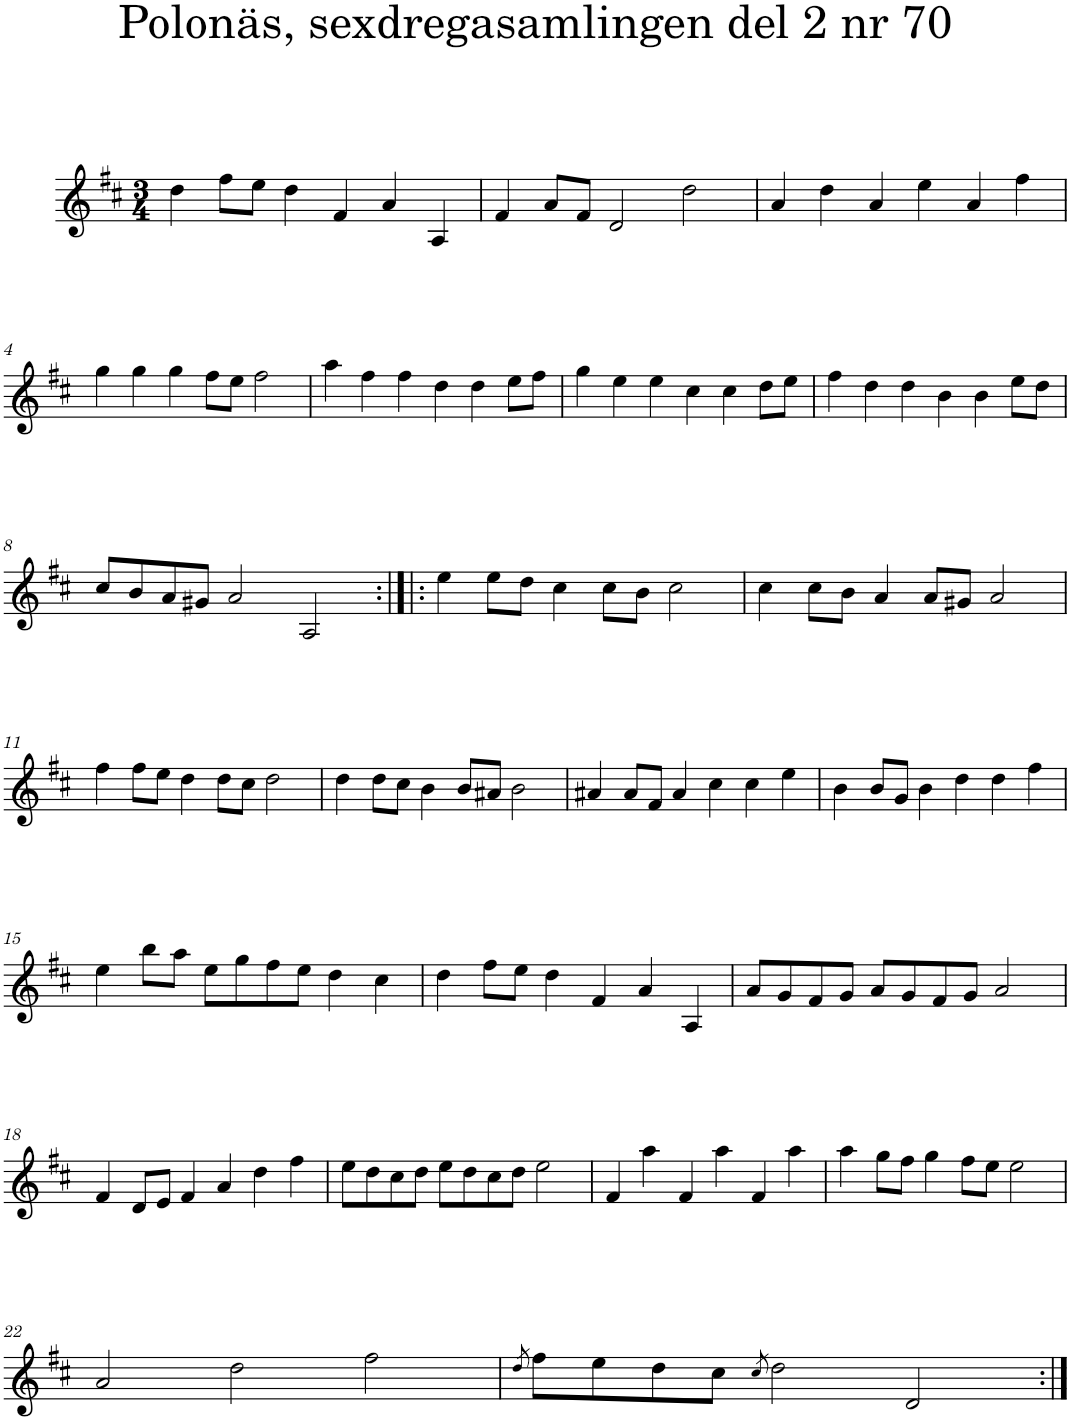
**kern
*part1
*staff1
*I"Piano
*I'Pno
*clefG2
*k[f#c#]
*D:
*M3/4
=1
4dd\
8ff#\L
8ee\J
4dd\
4f#/
4a/
4A/
=2
4f#/
8a/L
8f#/J
[4d/
4ryy
2dd\
=3
4a/
4d/]
4dd\
4a/
4ee\
4a/
4ff#\
!!LO:LB:g=z
=4
4gg\
4gg\
4gg\
8ff#\L
8ee\J
2ff#\
=5
4aa\
4ff#\
4ff#\
4dd\
4dd\
8ee\L
8ff#\J
=6
4gg\
4ee\
4ee\
4cc#\
4cc#\
8dd\L
8ee\J
=7
4ff#\
4dd\
4dd\
4b\
4b\
8ee\L
8dd\J
!!LO:LB:g=z
=8
8cc#/L
8b/
8a/
8g#X/J
[4a/
4ryy
2A/
=9:|!|:
4ee\
4a/]
8ee\L
8dd\J
4cc#\
8cc#\L
8b\J
2cc#\
=10
4cc#\
8cc#\L
8b\J
4a/
8a/L
8g#X/J
2a/
!!LO:LB:g=z
=11
4ff#\
8ff#\L
8ee\J
4dd\
8dd\L
8cc#\J
2dd\
=12
4dd\
8dd\L
8cc#\J
4b\
8b/L
8a#X/J
2b\
=13
4a#X/
8a#/L
8f#/J
4a#/
4cc#\
4cc#\
4ee\
=14
4b\
8b/L
8g/J
4b\
4dd\
4dd\
4ff#\
!!LO:LB:g=z
=15
4ee\
8bb\L
8aa\J
8ee\L
8gg\
8ff#\
8ee\J
4dd\
4cc#\
=16
4dd\
8ff#\L
8ee\J
4dd\
4f#/
4a/
4A/
=17
8a/L
8g/
8f#/
8g/J
8a/L
8g/
8f#/
8g/J
2a/
!!LO:LB:g=z
=18
4f#/
8d/L
8e/J
4f#/
4a/
4dd\
4ff#\
=19
8ee\L
8dd\
8cc#\
8dd\J
8ee\L
8dd\
8cc#\
8dd\J
2ee\
=20
4f#/
4aa\
4f#/
4aa\
4f#/
4aa\
=21
4aa\
8gg\L
8ff#\J
4gg\
8ff#\L
8ee\J
2ee\
!!LO:LB:g=z
=22
2a/
[4dd\
4ryy
2ff#\
=23
8qdd/
8ff#\L
4dd\]
8ee\
8dd\
8cc#\J
8qcc#/
[4dd\
2d/
=24:|!
4dd\]
=
*-
